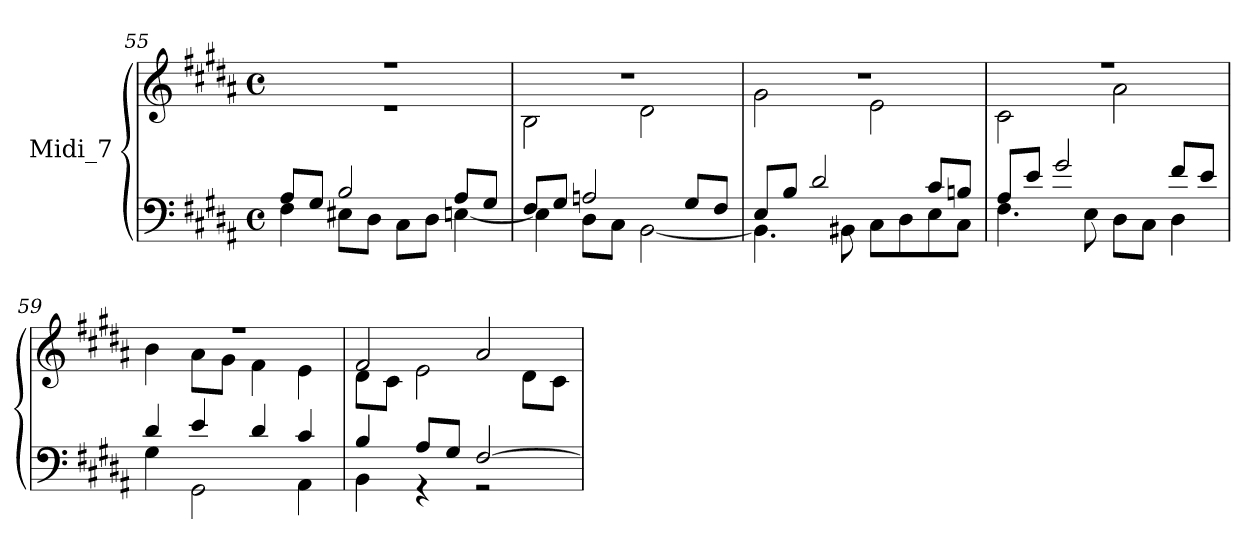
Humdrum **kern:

**kern	**kern
*part1	*part1
*staff2	*staff1
*I"Midi_7	*
*clefF4	*clefG2
*k[f#c#g#d#a#]	*k[f#c#g#d#a#]
*B:	*B:
*M4/4	*M4/4
*met(c)	*met(c)
=55	=55
*^	*^
8A#L	4F#\	1r	1r
8G#J	.	.	.
2B/	8E#X\L	.	.
.	8D#\J	.	.
.	8C#\L	.	.
.	8D#\J	.	.
8A#/L	[4En\	.	.
8G#/J	.	.	.
=56	=56	=56	=56
8F#L	4E\]	1r	2B\
8G#J	.	.	.
2An/	8D#L	.	.
.	8C#J	.	.
.	[2BB\	.	2d#\
8G#L	.	.	.
8F#J	.	.	.
=57	=57	=57	=57
8EL	4.BB\]	1r	2g#\
8BJ	.	.	.
2d#/	.	.	.
.	8BB#X\	.	.
.	8C#\L	.	2e\
.	8D#\	.	.
8c#/L	8E\	.	.
8Bn/J	8C#\J	.	.
!!LO:LB:g=z	!!
=58	=58	=58	=58
8A#/L	4.F#\	1r	2c#\
8e/J	.	.	.
2g#/	.	.	.
.	8E\	.	.
.	8D#\L	.	2a#\
.	8C#\J	.	.
8f#/L	4D#\	.	.
8e/J	.	.	.
=59	=59	=59	=59
4d#/	4G#\	1r	4b\
4e/	2GG#\	.	8a#\L
.	.	.	8g#\J
4d#/	.	.	4f#\
4c#/	4AA#\	.	4e\
=60	=60	=60	=60
4B/	4BB\	2f#/	8d#L
.	.	.	8c#J
8A#L	4r	.	2e\
8G#J	.	.	.
[2F#/	2r	2a#/	.
.	.	.	8d#L
.	.	.	8c#J
*v	*v	*	*
*	*v	*v
=	=
*-	*-
